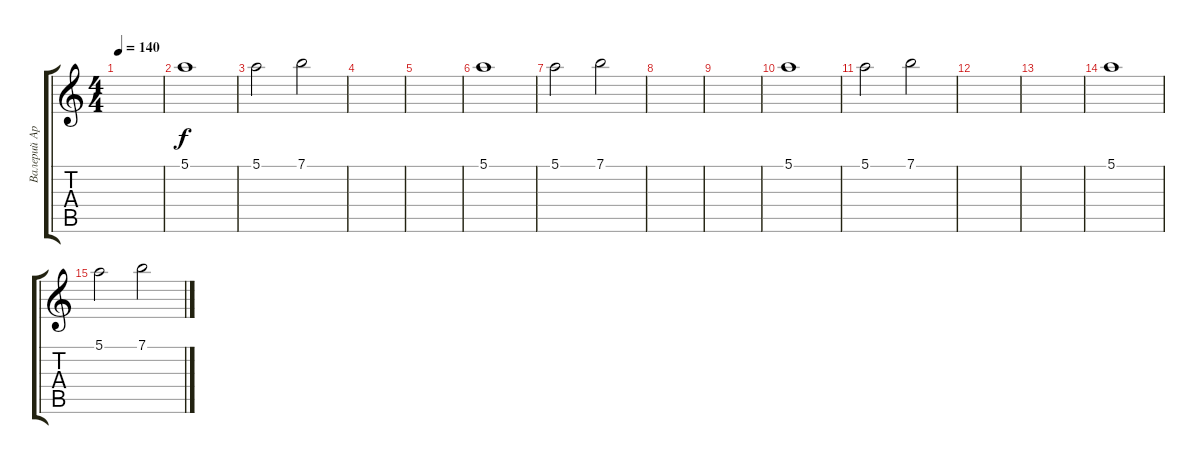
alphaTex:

\track ("Валерий Аркадин (акустическая гитара)" "Валерий Ар") {instrument acousticguitarsteel}
\staff {score tabs}
\tuning (E4 B3 G3 D3 A2 E2) {hide}
\ts (4 4)
\tempo 140
\clef g2
\ks c
|
5.1.1 |
5.1.2 7.1.2 |
|
|
5.1.1 |
5.1.2 7.1.2 |
|
|
5.1.1 |
5.1.2 7.1.2 |
|
|
5.1.1 |
5.1.2 7.1.2
